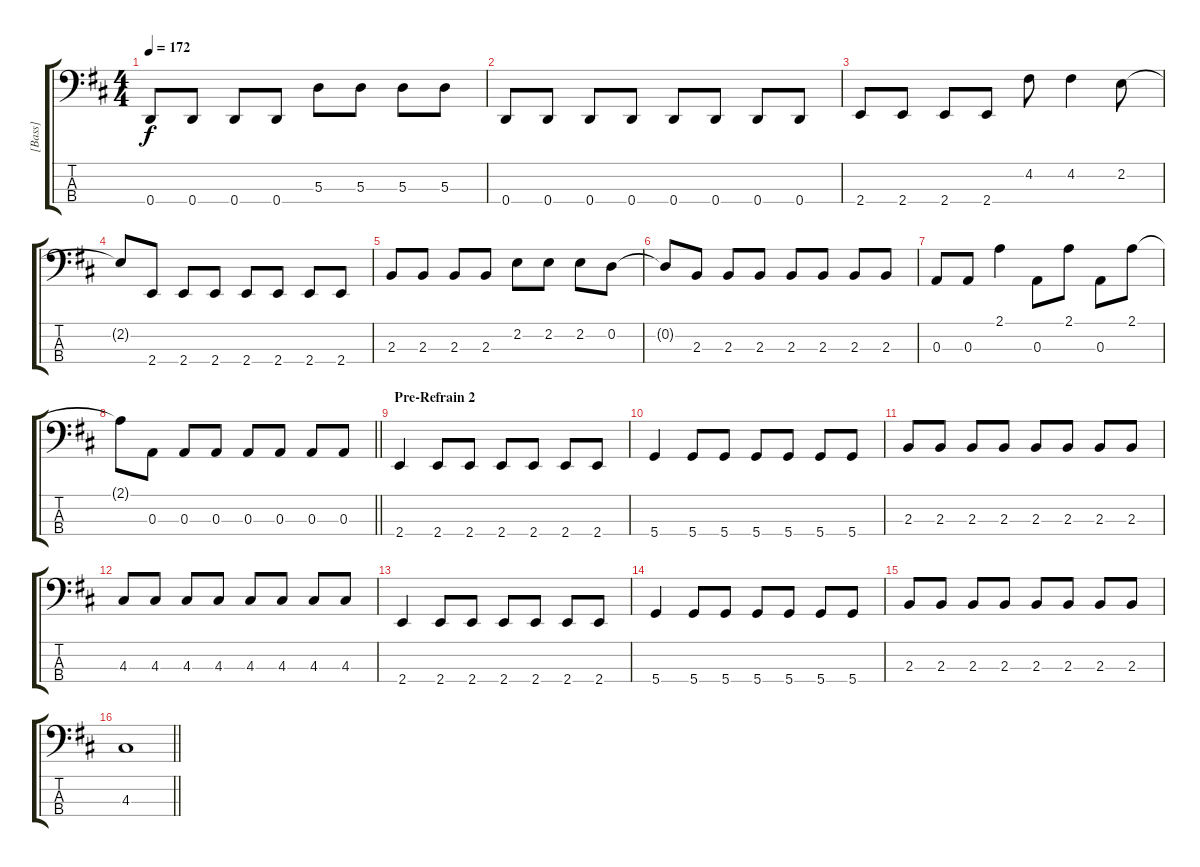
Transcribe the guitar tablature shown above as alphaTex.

\track ("[Bass]" "[Bass]") {instrument electricbassfinger}
\staff {score tabs}
\tuning (G2 D2 A1 D1) {hide}
\ts (4 4)
\tempo 172
\clef f4
\ks d
0.4.8{dy f} 0.4.8 0.4.8 0.4.8 5.3.8 5.3.8 5.3.8 5.3.8 |
0.4.8 0.4.8 0.4.8 0.4.8 0.4.8 0.4.8 0.4.8 0.4.8 |
2.4.8 2.4.8 2.4.8 2.4.8 4.2.8 4.2.4 2.2.8 |
2.2{t}.8 2.4.8 2.4.8 2.4.8 2.4.8 2.4.8 2.4.8 2.4.8 |
2.3.8 2.3.8 2.3.8 2.3.8 2.2.8 2.2.8 2.2.8 0.2.8 |
0.2{t}.8 2.3.8 2.3.8 2.3.8 2.3.8 2.3.8 2.3.8 2.3.8 |
0.3.8 0.3.8 2.1.4 0.3.8 2.1.8 0.3.8 2.1.8 |
\barLineRight lightlight
2.1{t}.8 0.3.8 0.3.8 0.3.8 0.3.8 0.3.8 0.3.8 0.3.8 |
\section ("" "Pre-Refrain 2")
2.4.4 2.4.8 2.4.8 2.4.8 2.4.8 2.4.8 2.4.8 |
5.4.4 5.4.8 5.4.8 5.4.8 5.4.8 5.4.8 5.4.8 |
2.3.8 2.3.8 2.3.8 2.3.8 2.3.8 2.3.8 2.3.8 2.3.8 |
4.3.8 4.3.8 4.3.8 4.3.8 4.3.8 4.3.8 4.3.8 4.3.8 |
2.4.4 2.4.8 2.4.8 2.4.8 2.4.8 2.4.8 2.4.8 |
5.4.4 5.4.8 5.4.8 5.4.8 5.4.8 5.4.8 5.4.8 |
2.3.8 2.3.8 2.3.8 2.3.8 2.3.8 2.3.8 2.3.8 2.3.8 |
\barLineRight lightlight
4.3.1
